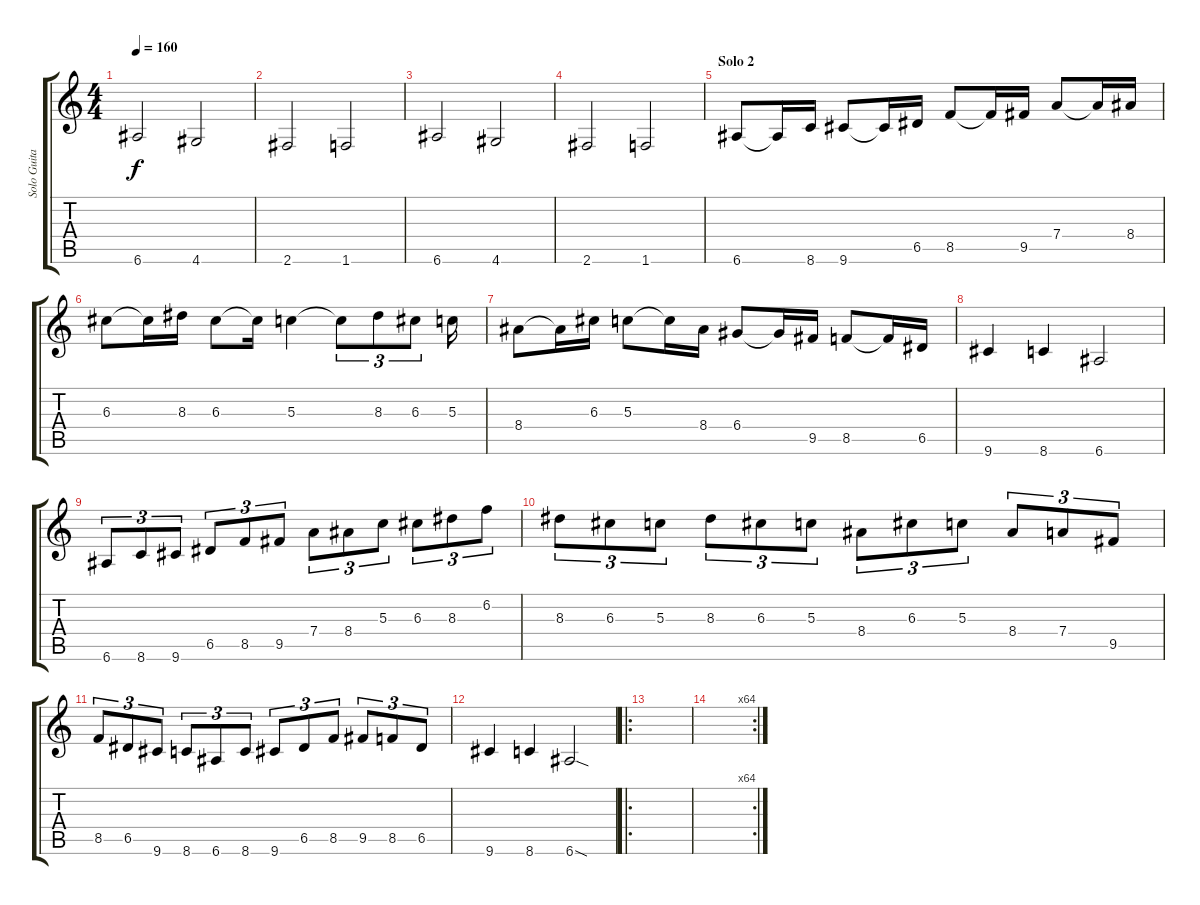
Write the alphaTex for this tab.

\track ("Solo Guitar" "Solo Guita") {instrument acousticguitarsteel}
\staff {score tabs}
\tuning (E4 B3 G3 D3 A2 E2) {hide}
\ts (4 4)
\tempo 160
\clef g2
\ks c
6.6.2{dy f balance 8} 4.6.2 |
2.6.2 1.6.2 |
6.6.2 4.6.2 |
2.6.2 1.6.2 |
\section ("" "Solo 2")
6.6.8 6.6{t}.16 8.6.16 9.6.8 9.6{t}.16 6.5.16 8.5.8 8.5{t}.16 9.5.16 7.4.8 7.4{t}.16 8.4.16 |
6.3.8 6.3{t}.16 8.3.16 6.3.8 6.3{t}.16 5.3.4 5.3{t}.8{tu (3 2)} 8.3.8{tu (3 2)} 6.3.8{tu (3 2)} 5.3.16 |
8.4.8 8.4{t}.16 6.3.16 5.3.8 5.3{t}.16 8.4.16 6.4.8 6.4{t}.16 9.5.16 8.5.8 8.5{t}.16 6.5.16 |
9.6.4 8.6.4 6.6.2 |
6.6.8{tu (3 2)} 8.6.8{tu (3 2)} 9.6.8{tu (3 2)} 6.5.8{tu (3 2)} 8.5.8{tu (3 2)} 9.5.8{tu (3 2)} 7.4.8{tu (3 2)} 8.4.8{tu (3 2)} 5.3.8{tu (3 2)} 6.3.8{tu (3 2)} 8.3.8{tu (3 2)} 6.2.8{tu (3 2)} |
8.3.8{tu (3 2)} 6.3.8{tu (3 2)} 5.3.8{tu (3 2)} 8.3.8{tu (3 2)} 6.3.8{tu (3 2)} 5.3.8{tu (3 2)} 8.4.8{tu (3 2)} 6.3.8{tu (3 2)} 5.3.8{tu (3 2)} 8.4.8{tu (3 2)} 7.4.8{tu (3 2)} 9.5.8{tu (3 2)} |
8.5.8{tu (3 2)} 6.5.8{tu (3 2)} 9.6.8{tu (3 2)} 8.6.8{tu (3 2)} 6.6.8{tu (3 2)} 8.6.8{tu (3 2)} 9.6.8{tu (3 2)} 6.5.8{tu (3 2)} 8.5.8{tu (3 2)} 9.5.8{tu (3 2)} 8.5.8{tu (3 2)} 6.5.8{tu (3 2)} |
9.6.4 8.6.4 6.6{sod}.2 |
\ro
|
\rc 64
